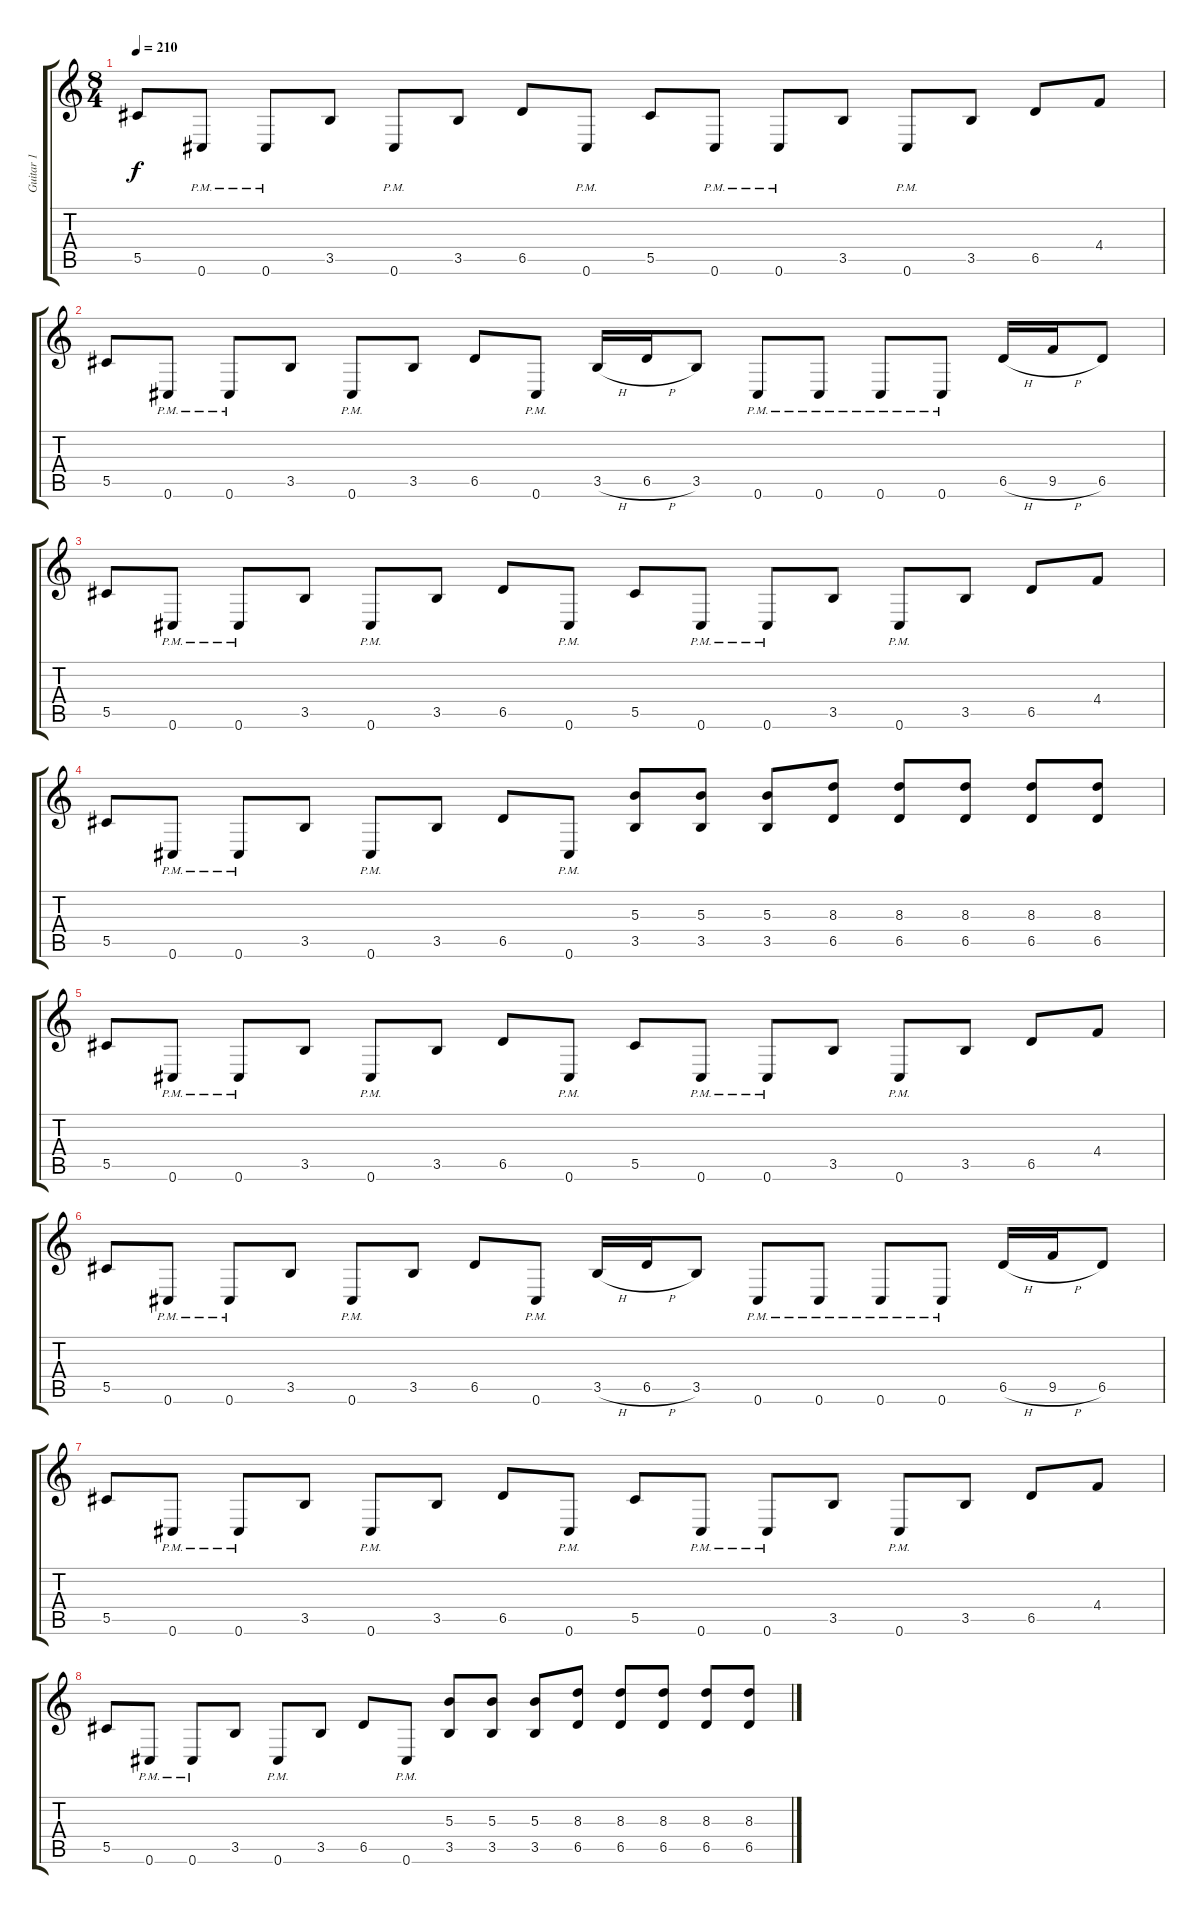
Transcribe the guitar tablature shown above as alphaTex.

\track ("Guitar 1" "Guitar 1") {instrument distortionguitar}
\staff {score tabs}
\tuning (Eb4 Bb3 Gb3 Db3 Ab2 Db2) {hide}
\ts (8 4)
\tempo 210
\clef g2
\ks c
5.5.8{dy f} 0.6{pm}.8 0.6{pm}.8 3.5.8 0.6{pm}.8 3.5.8 6.5.8 0.6{pm}.8 5.5.8 0.6{pm}.8 0.6{pm}.8 3.5.8 0.6{pm}.8 3.5.8 6.5.8 4.4.8 |
5.5.8 0.6{pm}.8 0.6{pm}.8 3.5.8 0.6{pm}.8 3.5.8 6.5.8 0.6{pm}.8 3.5{h}.16 6.5{h}.16 3.5.8 0.6{pm}.8 0.6{pm}.8 0.6{pm}.8 0.6{pm}.8 6.5{h}.16 9.5{h}.16 6.5.8 |
5.5.8 0.6{pm}.8 0.6{pm}.8 3.5.8 0.6{pm}.8 3.5.8 6.5.8 0.6{pm}.8 5.5.8 0.6{pm}.8 0.6{pm}.8 3.5.8 0.6{pm}.8 3.5.8 6.5.8 4.4.8 |
5.5.8 0.6{pm}.8 0.6{pm}.8 3.5.8 0.6{pm}.8 3.5.8 6.5.8 0.6{pm}.8 (5.3 3.5).8 (5.3 3.5).8 (5.3 3.5).8 (8.3 6.5).8 (8.3 6.5).8 (8.3 6.5).8 (8.3 6.5).8 (8.3 6.5).8 |
5.5.8 0.6{pm}.8 0.6{pm}.8 3.5.8 0.6{pm}.8 3.5.8 6.5.8 0.6{pm}.8 5.5.8 0.6{pm}.8 0.6{pm}.8 3.5.8 0.6{pm}.8 3.5.8 6.5.8 4.4.8 |
5.5.8 0.6{pm}.8 0.6{pm}.8 3.5.8 0.6{pm}.8 3.5.8 6.5.8 0.6{pm}.8 3.5{h}.16 6.5{h}.16 3.5.8 0.6{pm}.8 0.6{pm}.8 0.6{pm}.8 0.6{pm}.8 6.5{h}.16 9.5{h}.16 6.5.8 |
5.5.8 0.6{pm}.8 0.6{pm}.8 3.5.8 0.6{pm}.8 3.5.8 6.5.8 0.6{pm}.8 5.5.8 0.6{pm}.8 0.6{pm}.8 3.5.8 0.6{pm}.8 3.5.8 6.5.8 4.4.8 |
5.5.8 0.6{pm}.8 0.6{pm}.8 3.5.8 0.6{pm}.8 3.5.8 6.5.8 0.6{pm}.8 (5.3 3.5).8 (5.3 3.5).8 (5.3 3.5).8 (8.3 6.5).8 (8.3 6.5).8 (8.3 6.5).8 (8.3 6.5).8 (8.3 6.5).8
